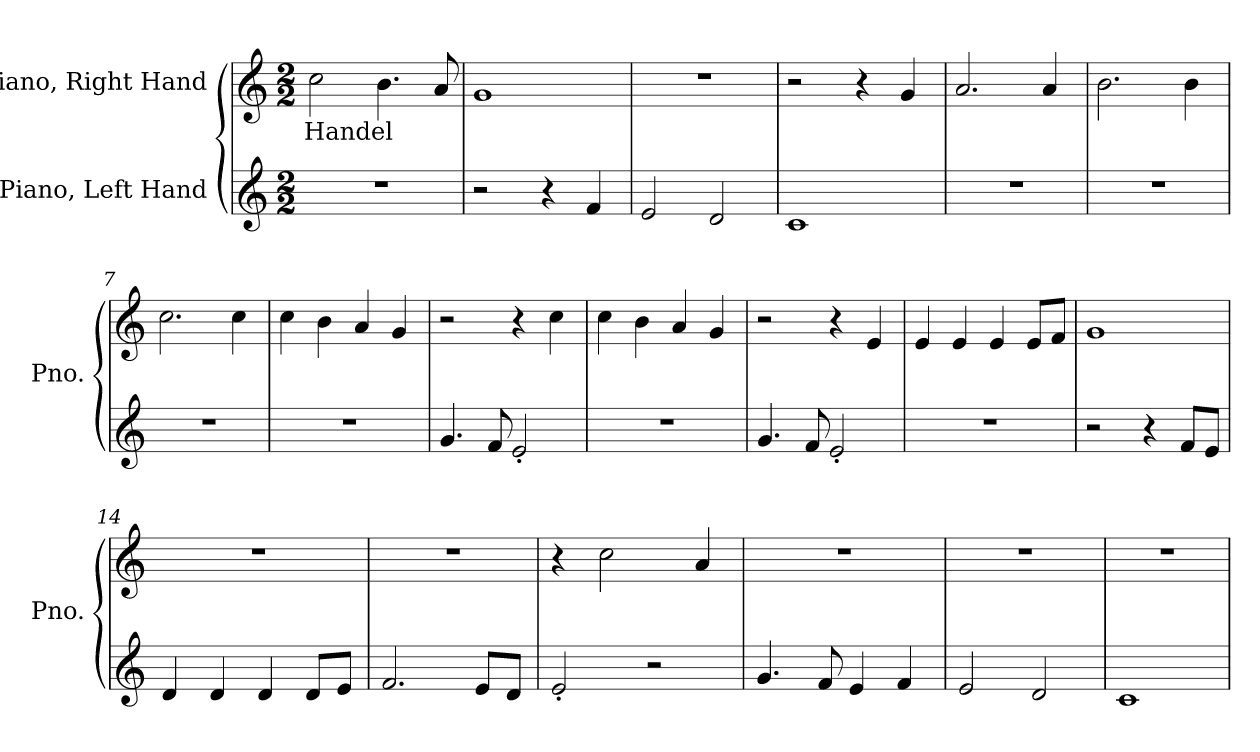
**kern	**kern	**text
*part2	*part1	*part1
*staff2	*staff1	*staff1
*I"Piano, Left Hand	*I"Piano, Right Hand	*
*I'Pno.	*I'Pno.	*
*clefG2	*clefG2	*
*k[]	*k[]	*
*M2/2	*M2/2	*
*MM140	*MM140	*
=1	=1	=1
!	!	!LO:LY:b
1r	2cc\	Handel
.	4.b\	.
.	8a/	.
=2	=2	=2
2r	1g	.
4r	.	.
4f/	.	.
=3	=3	=3
2e/	1r	.
2d/	.	.
=4	=4	=4
1c	2r	.
.	4r	.
.	4g/	.
=5	=5	=5
1r	2.a/	.
.	4a/	.
=6	=6	=6
1r	2.b\	.
.	4b\	.
=7	=7	=7
1r	2.cc\	.
.	4cc\	.
=8	=8	=8
1r	4cc\	.
.	4b\	.
.	4a/	.
.	4g/	.
!!LO:LB:g=z
=9	=9	=9
4.g/	2r	.
8f/	.	.
2e'/	4r	.
.	4cc\	.
=10	=10	=10
1r	4cc\	.
.	4b\	.
.	4a/	.
.	4g/	.
=11	=11	=11
4.g/	2r	.
8f/	.	.
2e'/	4r	.
.	4e/	.
=12	=12	=12
1r	4e/	.
.	4e/	.
.	4e/	.
.	8e/L	.
.	8f/J	.
=13	=13	=13
2r	1g	.
4r	.	.
8f/L	.	.
8e/J	.	.
=14	=14	=14
4d/	1r	.
4d/	.	.
4d/	.	.
8d/L	.	.
8e/J	.	.
=15	=15	=15
2.f/	1r	.
8e/L	.	.
8d/J	.	.
=16	=16	=16
2e'/	4r	.
.	2cc\	.
2r	.	.
.	4a/	.
!!LO:LB:g=z
=17	=17	=17
4.g/	1r	.
8f/	.	.
4e/	.	.
4f/	.	.
=18	=18	=18
2e/	1r	.
2d/	.	.
=19	=19	=19
1c	1r	.
=	=	=
*-	*-	*-
